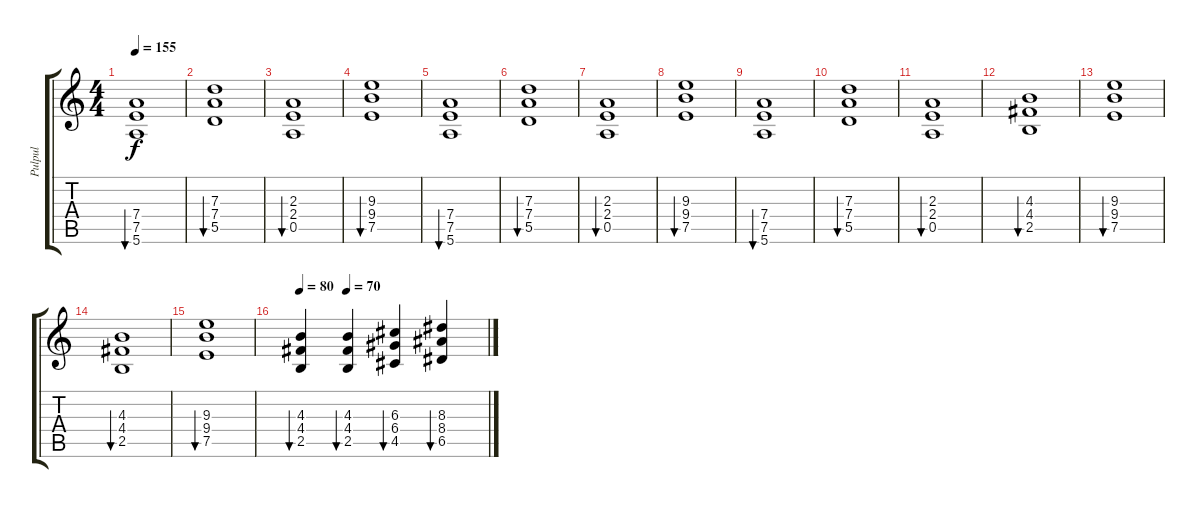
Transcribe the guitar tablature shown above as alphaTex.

\track ("Pulpul" "Pulpul") {instrument electricguitarclean}
\staff {score tabs}
\tuning (E4 B3 G3 D3 A2 E2) {hide}
\ts (4 4)
\tempo 155
\clef g2
\ks c
(7.4 7.5 5.6).1{bu 60 dy f} |
(7.3 7.4 5.5).1{bu 60} |
(2.3 2.4 0.5).1{bu 60} |
(9.3 9.4 7.5).1{bu 60} |
(7.4 7.5 5.6).1{bu 60} |
(7.3 7.4 5.5).1{bu 60} |
(2.3 2.4 0.5).1{bu 60} |
(9.3 9.4 7.5).1{bu 60} |
(7.4 7.5 5.6).1{bu 60} |
(7.3 7.4 5.5).1{bu 60} |
(2.3 2.4 0.5).1{bu 60} |
(4.3 4.4 2.5).1{bu 60} |
(9.3 9.4 7.5).1{bu 60} |
(4.3 4.4 2.5).1{bu 60} |
(9.3 9.4 7.5).1{bu 60} |
\tempo 80
\tempo (70 0.25)
(4.3 4.4 2.5).4{bu 60} (4.3 4.4 2.5).4{bu 60} (6.3 6.4 4.5).4{bu 60} (8.3 8.4 6.5).4{bu 60}
